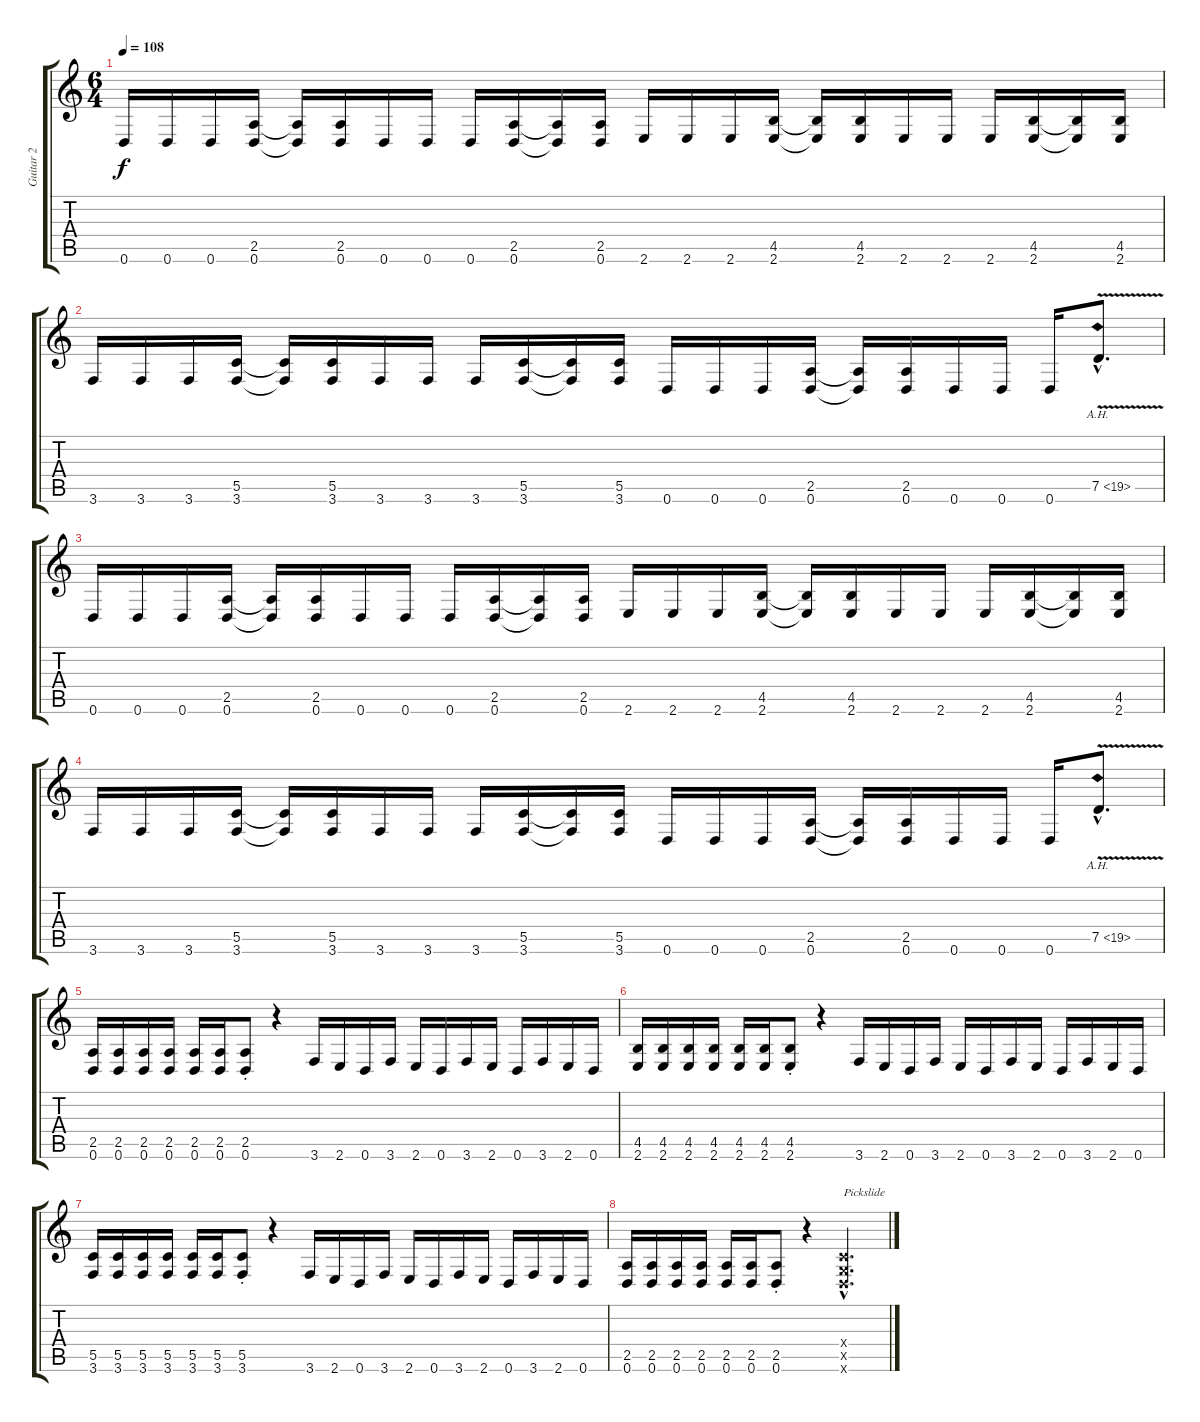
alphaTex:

\track ("Guitar 2" "Guitar 2") {instrument distortionguitar}
\staff {score tabs}
\tuning (D4 A3 F3 C3 G2 D2) {hide}
\ts (6 4)
\tempo 108
\clef g2
\ks c
0.6.16{dy f} 0.6.16 0.6.16 (2.5 0.6).16 (2.5{t} 0.6{t}).16 (2.5 0.6).16 0.6.16 0.6.16 0.6.16 (2.5 0.6).16 (2.5{t} 0.6{t}).16 (2.5 0.6).16 2.6.16 2.6.16 2.6.16 (4.5 2.6).16 (4.5{t} 2.6{t}).16 (4.5 2.6).16 2.6.16 2.6.16 2.6.16 (4.5 2.6).16 (4.5{t} 2.6{t}).16 (4.5 2.6).16 |
3.6.16 3.6.16 3.6.16 (5.5 3.6).16 (5.5{t} 3.6{t}).16 (5.5 3.6).16 3.6.16 3.6.16 3.6.16 (5.5 3.6).16 (5.5{t} 3.6{t}).16 (5.5 3.6).16 0.6.16 0.6.16 0.6.16 (2.5 0.6).16 (2.5{t} 0.6{t}).16 (2.5 0.6).16 0.6.16 0.6.16 0.6.16 7.5{ah 12 v hac}.8{d} |
0.6.16 0.6.16 0.6.16 (2.5 0.6).16 (2.5{t} 0.6{t}).16 (2.5 0.6).16 0.6.16 0.6.16 0.6.16 (2.5 0.6).16 (2.5{t} 0.6{t}).16 (2.5 0.6).16 2.6.16 2.6.16 2.6.16 (4.5 2.6).16 (4.5{t} 2.6{t}).16 (4.5 2.6).16 2.6.16 2.6.16 2.6.16 (4.5 2.6).16 (4.5{t} 2.6{t}).16 (4.5 2.6).16 |
3.6.16 3.6.16 3.6.16 (5.5 3.6).16 (5.5{t} 3.6{t}).16 (5.5 3.6).16 3.6.16 3.6.16 3.6.16 (5.5 3.6).16 (5.5{t} 3.6{t}).16 (5.5 3.6).16 0.6.16 0.6.16 0.6.16 (2.5 0.6).16 (2.5{t} 0.6{t}).16 (2.5 0.6).16 0.6.16 0.6.16 0.6.16 7.5{ah 12 v hac}.8{d} |
\section ("" "")
(2.5 0.6).16 (2.5 0.6).16 (2.5 0.6).16 (2.5 0.6).16 (2.5 0.6).16 (2.5 0.6).16 (2.5{st} 0.6{st}).8 r.4 3.6.16 2.6.16 0.6.16 3.6.16 2.6.16 0.6.16 3.6.16 2.6.16 0.6.16 3.6.16 2.6.16 0.6.16 |
(4.5 2.6).16 (4.5 2.6).16 (4.5 2.6).16 (4.5 2.6).16 (4.5 2.6).16 (4.5 2.6).16 (4.5{st} 2.6{st}).8 r.4 3.6.16 2.6.16 0.6.16 3.6.16 2.6.16 0.6.16 3.6.16 2.6.16 0.6.16 3.6.16 2.6.16 0.6.16 |
(5.5 3.6).16 (5.5 3.6).16 (5.5 3.6).16 (5.5 3.6).16 (5.5 3.6).16 (5.5 3.6).16 (5.5{st} 3.6{st}).8 r.4 3.6.16 2.6.16 0.6.16 3.6.16 2.6.16 0.6.16 3.6.16 2.6.16 0.6.16 3.6.16 2.6.16 0.6.16 |
(2.5 0.6).16 (2.5 0.6).16 (2.5 0.6).16 (2.5 0.6).16 (2.5 0.6).16 (2.5 0.6).16 (2.5{st} 0.6{st}).8 r.4 (0.4{hac x} 0.5{hac x} 0.6{hac x}).2{d txt "Pickslide"}
